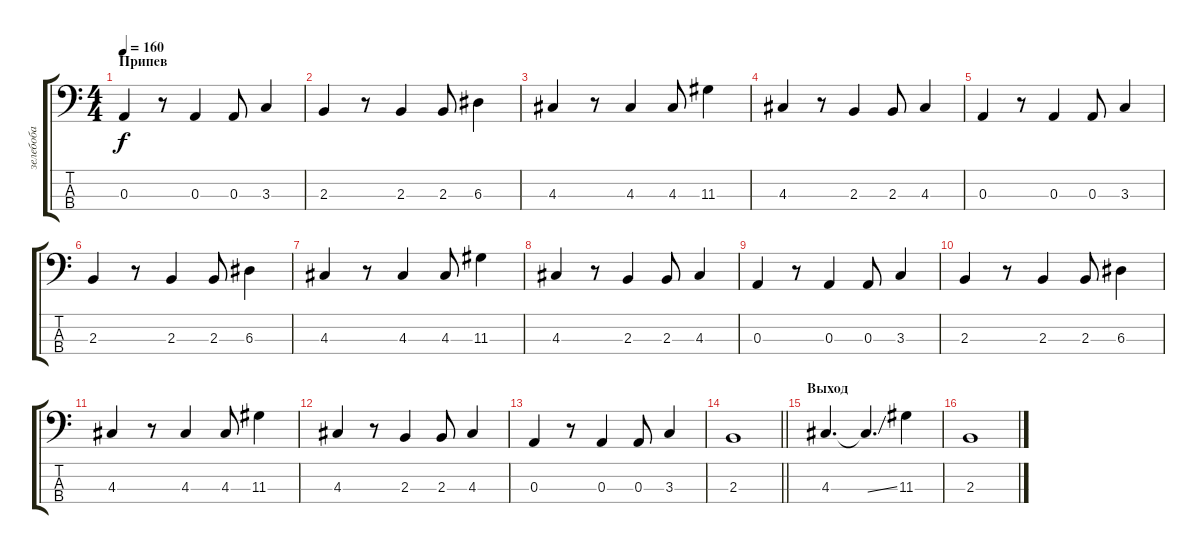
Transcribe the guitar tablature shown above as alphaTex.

\track ("зелебоба" "зелебоба") {instrument electricbassfinger}
\staff {score tabs}
\tuning (G2 D2 A1 E1) {hide}
\ts (4 4)
\section ("" "Припев")
\tempo 160
\clef f4
\ks c
0.3.4{dy f} r.8 0.3.4 0.3.8 3.3.4 |
2.3.4 r.8 2.3.4 2.3.8 6.3.4 |
4.3.4 r.8 4.3.4 4.3.8 11.3.4 |
4.3.4 r.8 2.3.4 2.3.8 4.3.4 |
0.3.4 r.8 0.3.4 0.3.8 3.3.4 |
2.3.4 r.8 2.3.4 2.3.8 6.3.4 |
4.3.4 r.8 4.3.4 4.3.8 11.3.4 |
4.3.4 r.8 2.3.4 2.3.8 4.3.4 |
0.3.4 r.8 0.3.4 0.3.8 3.3.4 |
2.3.4 r.8 2.3.4 2.3.8 6.3.4 |
4.3.4 r.8 4.3.4 4.3.8 11.3.4 |
4.3.4 r.8 2.3.4 2.3.8 4.3.4 |
0.3.4 r.8 0.3.4 0.3.8 3.3.4 |
\barLineRight lightlight
2.3.1 |
\section ("" "Выход")
4.3.4{d} 4.3{ss t}.4{d} 11.3.4 |
2.3.1
